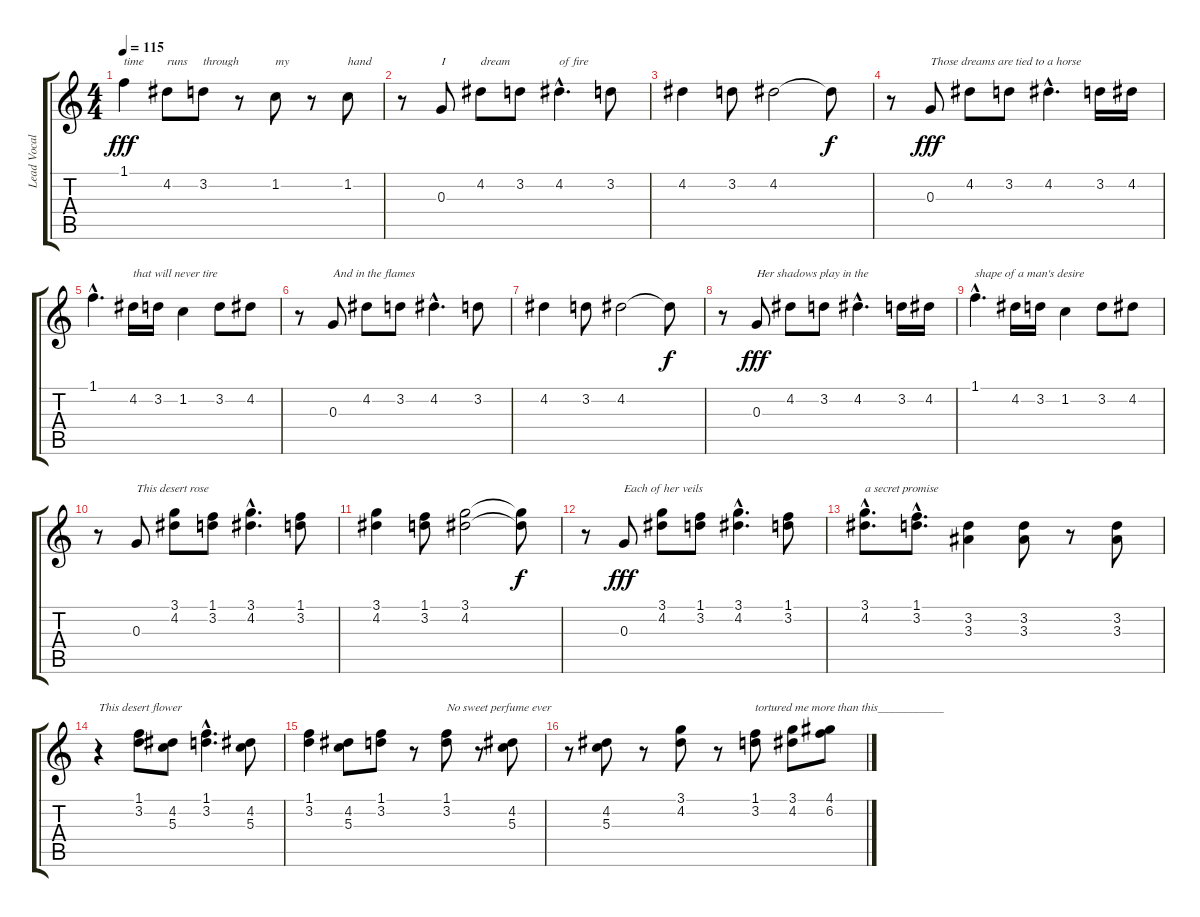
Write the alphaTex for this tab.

\track ("Lead Vocal" "Lead Vocal") {instrument electricguitarjazz}
\staff {score tabs}
\tuning (E4 B3 G3 D3 A2 E2) {hide}
\ts (4 4)
\tempo 115
\clef g2
\ks c
1.1.4{txt "time" dy fff} 4.2.8{txt "runs"} 3.2.8{txt "through"} r.8 1.2.8{txt "my"} r.8 1.2.8{txt "hand"} |
r.8 0.3.8{txt "I"} 4.2.8{txt "dream"} 3.2.8 4.2{hac}.4{d txt "of fire"} 3.2.8 |
4.2.4 3.2.8 4.2.2 4.2{t}.8{dy f} |
r.8 0.3.8{txt "Those dreams are tied to a horse" dy fff} 4.2.8 3.2.8 4.2{hac}.4{d} 3.2.16 4.2.16 |
1.1{hac}.4{d} 4.2.16{txt "that will never tire"} 3.2.16 1.2.4 3.2.8 4.2.8 |
r.8 0.3.8{txt "And in the flames"} 4.2.8 3.2.8 4.2{hac}.4{d} 3.2.8 |
4.2.4 3.2.8 4.2.2 4.2{t}.8{dy f} |
r.8 0.3.8{txt "Her shadows play in the" dy fff} 4.2.8 3.2.8 4.2{hac}.4{d} 3.2.16 4.2.16 |
1.1{hac}.4{d txt "shape of a man's desire"} 4.2.16 3.2.16 1.2.4 3.2.8 4.2.8 |
r.8 0.3.8{txt "This desert rose"} (3.1 4.2).8 (1.1 3.2).8 (3.1{hac} 4.2{hac}).4{d} (1.1 3.2).8 |
(3.1 4.2).4 (1.1 3.2).8 (3.1 4.2).2 (3.1{t} 4.2{t}).8{dy f} |
r.8 0.3.8{txt "Each of her veils" dy fff} (3.1 4.2).8 (1.1 3.2).8 (3.1{hac} 4.2{hac}).4{d} (1.1 3.2).8 |
(3.1{hac} 4.2{hac}).8{d txt "a secret promise"} (1.1{hac} 3.2{hac}).8{d} (3.2 3.3).4 (3.2 3.3).8 r.8 (3.2 3.3).8 |
r.4{txt "This desert flower"} (1.1 3.2).8 (4.2 5.3).8 (1.1{hac} 3.2{hac}).4{d} (4.2 5.3).8 |
(1.1 3.2).4 (4.2 5.3).8 (1.1 3.2).8 r.8 (1.1 3.2).8{txt "No sweet perfume ever"} r.8 (4.2 5.3).8 |
r.8 (4.2 5.3).8 r.8 (3.1 4.2).8 r.8 (1.1 3.2).8{txt "tortured me more than this___________"} (3.1 4.2).8 (4.1 6.2).8
